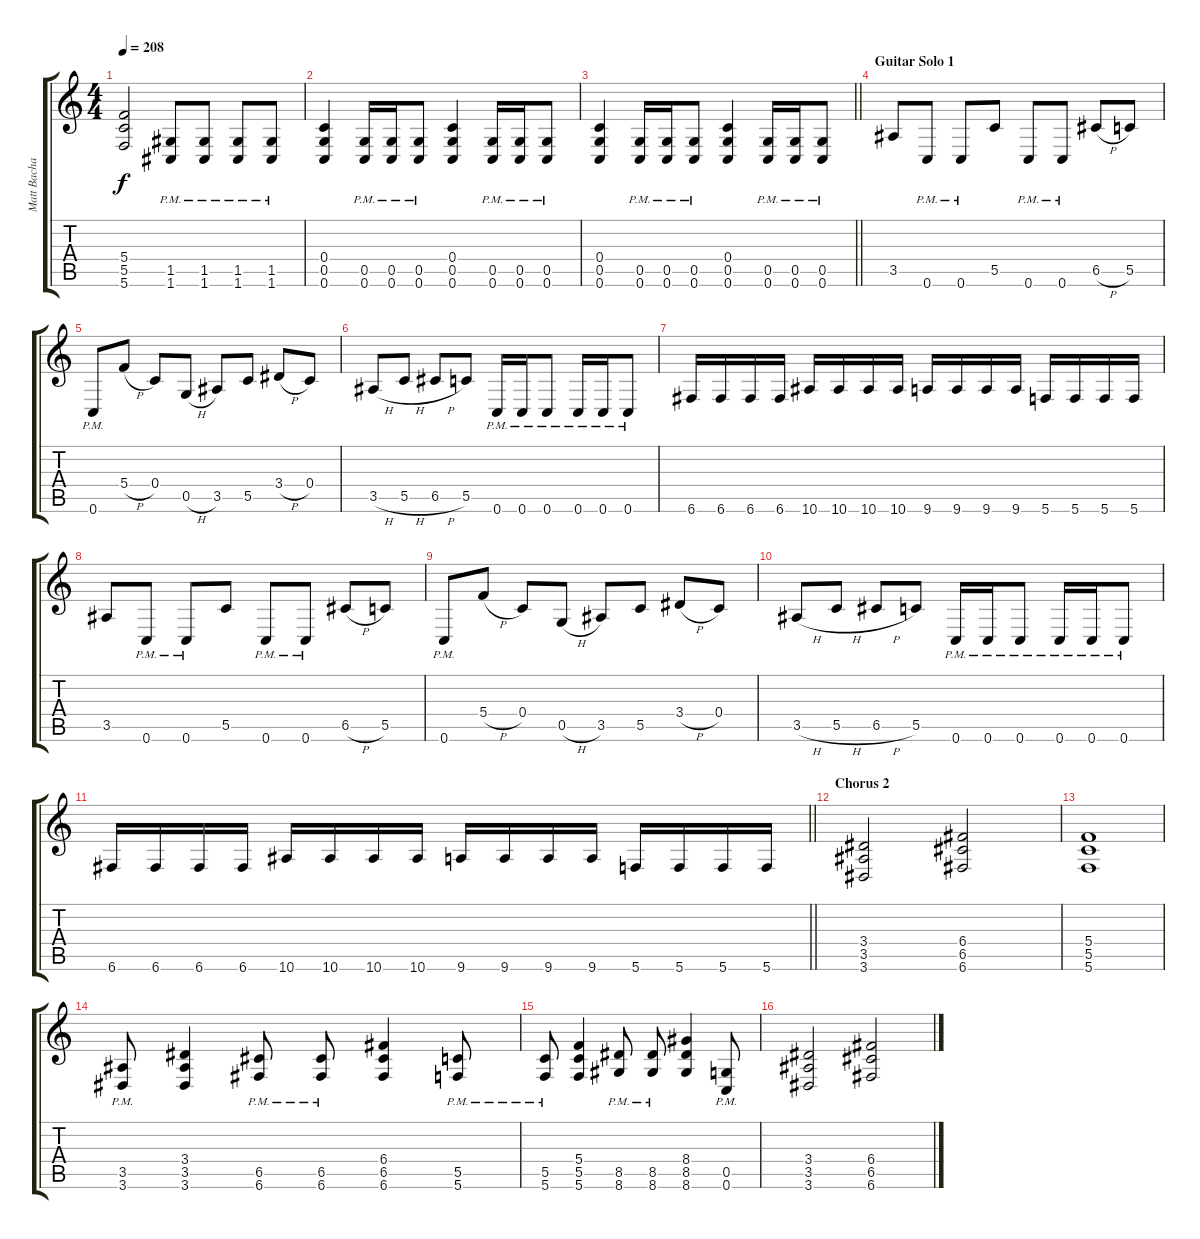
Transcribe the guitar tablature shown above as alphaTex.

\track ("Matt Bachand" "Matt Bacha") {instrument distortionguitar}
\staff {score tabs}
\tuning (D4 A3 F3 C3 G2 C2) {hide}
\ts (4 4)
\tempo 208
\clef g2
\ks c
(5.4{t} 5.5{t} 5.6{t}).2{dy f} (1.5{pm} 1.6{pm}).8 (1.5{pm} 1.6{pm}).8 (1.5{pm} 1.6{pm}).8 (1.5{pm} 1.6{pm}).8 |
(0.4 0.5 0.6).4 (0.5{pm} 0.6{pm}).16 (0.5{pm} 0.6{pm}).16 (0.5{pm} 0.6{pm}).8 (0.4 0.5 0.6).4 (0.5{pm} 0.6{pm}).16 (0.5{pm} 0.6{pm}).16 (0.5{pm} 0.6{pm}).8 |
\barLineRight lightlight
(0.4 0.5 0.6).4 (0.5{pm} 0.6{pm}).16 (0.5{pm} 0.6{pm}).16 (0.5{pm} 0.6{pm}).8 (0.4 0.5 0.6).4 (0.5{pm} 0.6{pm}).16 (0.5{pm} 0.6{pm}).16 (0.5{pm} 0.6{pm}).8 |
\section ("" "Guitar Solo 1")
3.5.8 0.6{pm}.8 0.6{pm}.8 5.5.8 0.6{pm}.8 0.6{pm}.8 6.5{h}.8 5.5.8 |
0.6{pm}.8 5.4{h}.8 0.4.8 0.5{h}.8 3.5.8 5.5.8 3.4{h}.8 0.4.8 |
3.5{h}.8 5.5{h}.8 6.5{h}.8 5.5.8 0.6{pm}.16 0.6{pm}.16 0.6{pm}.8 0.6{pm}.16 0.6{pm}.16 0.6{pm}.8 |
6.6.16 6.6.16 6.6.16 6.6.16 10.6.16 10.6.16 10.6.16 10.6.16 9.6.16 9.6.16 9.6.16 9.6.16 5.6.16 5.6.16 5.6.16 5.6.16 |
3.5.8 0.6{pm}.8 0.6{pm}.8 5.5.8 0.6{pm}.8 0.6{pm}.8 6.5{h}.8 5.5.8 |
0.6{pm}.8 5.4{h}.8 0.4.8 0.5{h}.8 3.5.8 5.5.8 3.4{h}.8 0.4.8 |
3.5{h}.8 5.5{h}.8 6.5{h}.8 5.5.8 0.6{pm}.16 0.6{pm}.16 0.6{pm}.8 0.6{pm}.16 0.6{pm}.16 0.6{pm}.8 |
\barLineRight lightlight
6.6.16 6.6.16 6.6.16 6.6.16 10.6.16 10.6.16 10.6.16 10.6.16 9.6.16 9.6.16 9.6.16 9.6.16 5.6.16 5.6.16 5.6.16 5.6.16 |
\section ("" "Chorus 2")
(3.4 3.5 3.6).2 (6.4 6.5 6.6).2 |
(5.4 5.5 5.6).1 |
(3.5{pm} 3.6{pm}).8 (3.4 3.5 3.6).4 (6.5{pm} 6.6{pm}).8 (6.5{pm} 6.6{pm}).8 (6.4 6.5 6.6).4 (5.5{pm} 5.6{pm}).8 |
(5.5{pm} 5.6{pm}).8 (5.4 5.5 5.6).4 (8.5{pm} 8.6{pm}).8 (8.5{pm} 8.6{pm}).8 (8.4 8.5 8.6).4 (0.5{pm} 0.6{pm}).8 |
(3.4 3.5 3.6).2 (6.4 6.5 6.6).2
